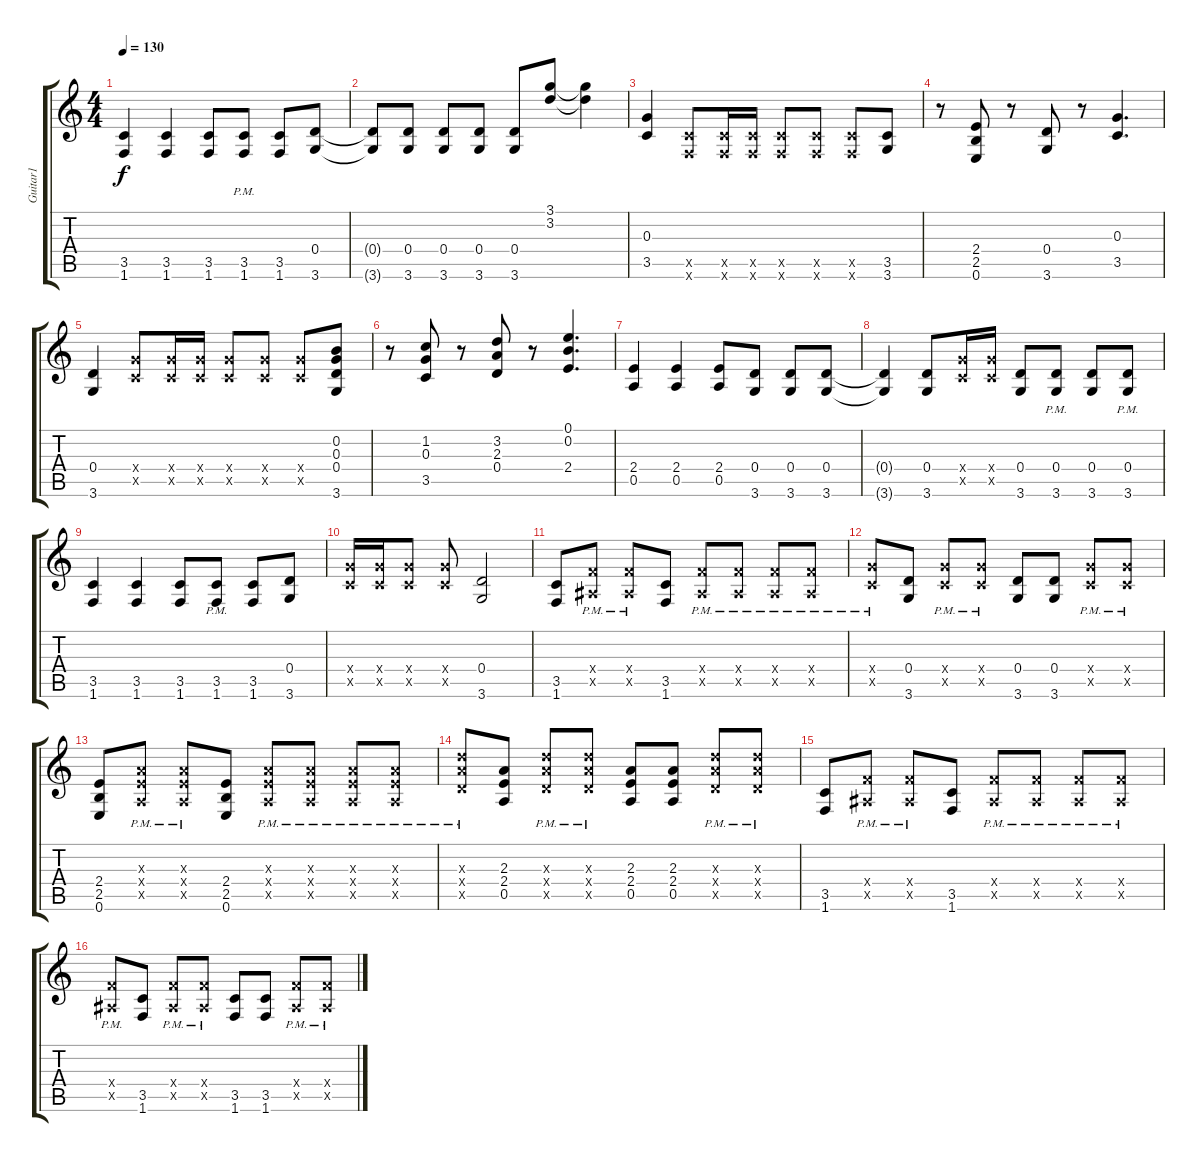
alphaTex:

\track ("Guitar1" "Guitar1") {instrument overdrivenguitar}
\staff {score tabs}
\tuning (E4 B3 G3 D3 A2 E2) {hide}
\ts (4 4)
\tempo 130
\clef g2
\ks c
(3.5 1.6).4{dy f} (3.5 1.6).4 (3.5 1.6).8 (3.5{pm} 1.6{pm}).8 (3.5 1.6).8 (0.4 3.6).8 |
(0.4{t} 3.6{t}).8 (0.4 3.6).8 (0.4 3.6).8 (0.4 3.6).8 (0.4 3.6).8 (3.1 3.2).8 (3.1{t} 3.2{t}).4 |
(0.3 3.5).4 (3.5{x} 1.6{x}).8 (3.5{x} 1.6{x}).16 (3.5{x} 1.6{x}).16 (3.5{x} 1.6{x}).8 (3.5{x} 1.6{x}).8 (3.5{x} 1.6{x}).8 (3.5 3.6).8 |
r.8 (2.4 2.5 0.6).8 r.8 (0.4 3.6).8 r.8 (0.3 3.5).4{d} |
(0.4 3.6).4 (5.4{x} 3.5{x}).8 (5.4{x} 3.5{x}).16 (5.4{x} 3.5{x}).16 (5.4{x} 3.5{x}).8 (5.4{x} 3.5{x}).8 (5.4{x} 3.5{x}).8 (0.2 0.3 0.4 3.6).8 |
r.8 (1.2 0.3 3.5).8 r.8 (3.2 2.3 0.4).8 r.8 (0.1 0.2 2.4).4{d} |
(2.4 0.5).4 (2.4 0.5).4 (2.4 0.5).8 (0.4 3.6).8 (0.4 3.6).8 (0.4 3.6).8 |
(0.4{t} 3.6{t}).4 (0.4 3.6).8 (5.4{x} 3.5{x}).16 (5.4{x} 3.5{x}).16 (0.4 3.6).8 (0.4{pm} 3.6{pm}).8 (0.4 3.6).8 (0.4{pm} 3.6{pm}).8 |
(3.5 1.6).4 (3.5 1.6).4 (3.5 1.6).8 (3.5{pm} 1.6{pm}).8 (3.5 1.6).8 (0.4 3.6).8 |
(5.4{x} 3.5{x}).16 (5.4{x} 3.5{x}).16 (5.4{x} 3.5{x}).8 (5.4{x} 3.5{x}).8 (0.4 3.6).2 |
(3.5 1.6).8 (3.4{pm x} 1.5{pm x}).8 (3.4{pm x} 1.5{pm x}).8 (3.5 1.6).8 (3.4{pm x} 1.5{pm x}).8 (3.4{pm x} 1.5{pm x}).8 (3.4{pm x} 1.5{pm x}).8 (3.4{pm x} 1.5{pm x}).8 |
(5.4{pm x} 3.5{pm x}).8 (0.4 3.6).8 (5.4{pm x} 3.5{pm x}).8 (5.4{pm x} 3.5{pm x}).8 (0.4 3.6).8 (0.4 3.6).8 (5.4{pm x} 3.5{pm x}).8 (5.4{pm x} 3.5{pm x}).8 |
(2.4 2.5 0.6).8 (2.3{pm x} 2.4{pm x} 0.5{pm x}).8 (2.3{pm x} 2.4{pm x} 0.5{pm x}).8 (2.4 2.5 0.6).8 (2.3{pm x} 2.4{pm x} 0.5{pm x}).8 (2.3{pm x} 2.4{pm x} 0.5{pm x}).8 (2.3{pm x} 2.4{pm x} 0.5{pm x}).8 (2.3{pm x} 2.4{pm x} 0.5{pm x}).8 |
(7.3{pm x} 7.4{pm x} 5.5{pm x}).8 (2.3 2.4 0.5).8 (7.3{pm x} 7.4{pm x} 5.5{pm x}).8 (7.3{pm x} 7.4{pm x} 5.5{pm x}).8 (2.3 2.4 0.5).8 (2.3 2.4 0.5).8 (7.3{pm x} 7.4{pm x} 5.5{pm x}).8 (7.3{pm x} 7.4{pm x} 5.5{pm x}).8 |
(3.5 1.6).8 (3.4{pm x} 1.5{pm x}).8 (3.4{pm x} 1.5{pm x}).8 (3.5 1.6).8 (3.4{pm x} 1.5{pm x}).8 (3.4{pm x} 1.5{pm x}).8 (3.4{pm x} 1.5{pm x}).8 (3.4{pm x} 1.5{pm x}).8 |
(3.4{pm x} 1.5{pm x}).8 (3.5 1.6).8 (3.4{pm x} 1.5{pm x}).8 (3.4{pm x} 1.5{pm x}).8 (3.5 1.6).8 (3.5 1.6).8 (3.4{pm x} 1.5{pm x}).8 (3.4{pm x} 1.5{pm x}).8
